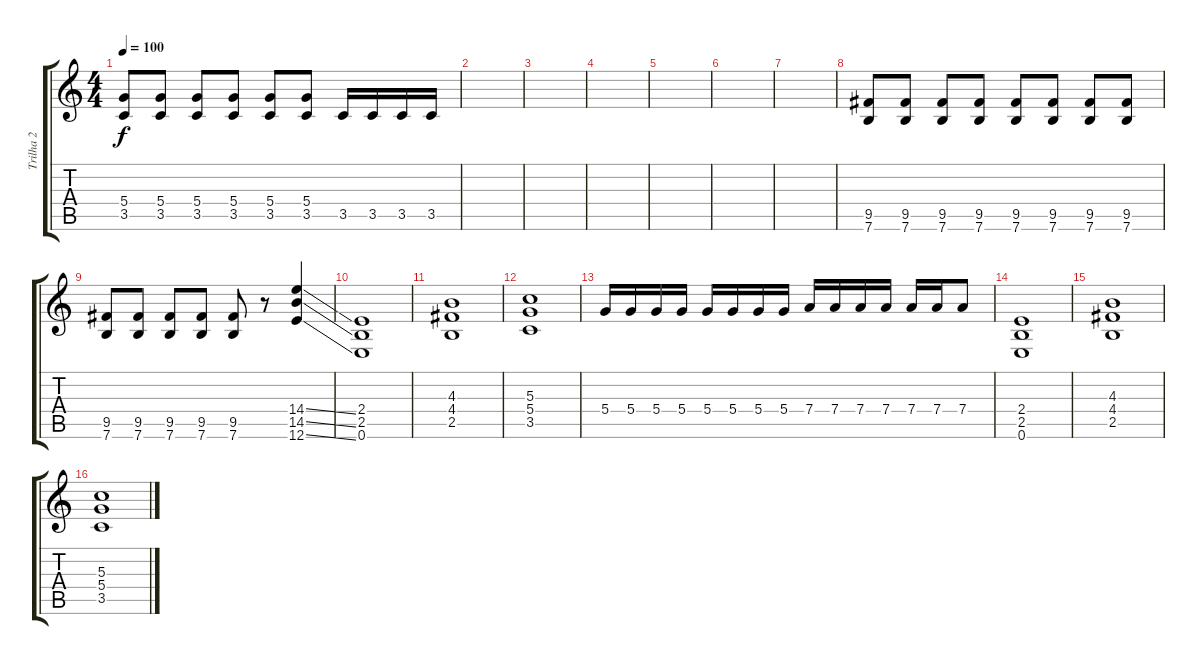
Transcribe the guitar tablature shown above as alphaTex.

\track ("Trilha 2" "Trilha 2") {instrument distortionguitar}
\staff {score tabs}
\tuning (E4 B3 G3 D3 A2 E2) {hide}
\ts (4 4)
\tempo 100
\clef g2
\ks c
(5.4 3.5).8{dy f} (5.4 3.5).8 (5.4 3.5).8 (5.4 3.5).8 (5.4 3.5).8 (5.4 3.5).8 3.5.16 3.5.16 3.5.16 3.5.16 |
|
|
|
|
|
|
(9.5 7.6).8 (9.5 7.6).8 (9.5 7.6).8 (9.5 7.6).8 (9.5 7.6).8 (9.5 7.6).8 (9.5 7.6).8 (9.5 7.6).8 |
(9.5 7.6).8 (9.5 7.6).8 (9.5 7.6).8 (9.5 7.6).8 (9.5 7.6).8 r.8 (14.4{ss} 14.5{ss} 12.6{ss}).4 |
(2.4 2.5 0.6).1 |
(4.3 4.4 2.5).1 |
(5.3 5.4 3.5).1 |
5.4.16 5.4.16 5.4.16 5.4.16 5.4.16 5.4.16 5.4.16 5.4.16 7.4.16 7.4.16 7.4.16 7.4.16 7.4.16 7.4.16 7.4.8 |
(2.4 2.5 0.6).1 |
(4.3 4.4 2.5).1 |
(5.3 5.4 3.5).1
